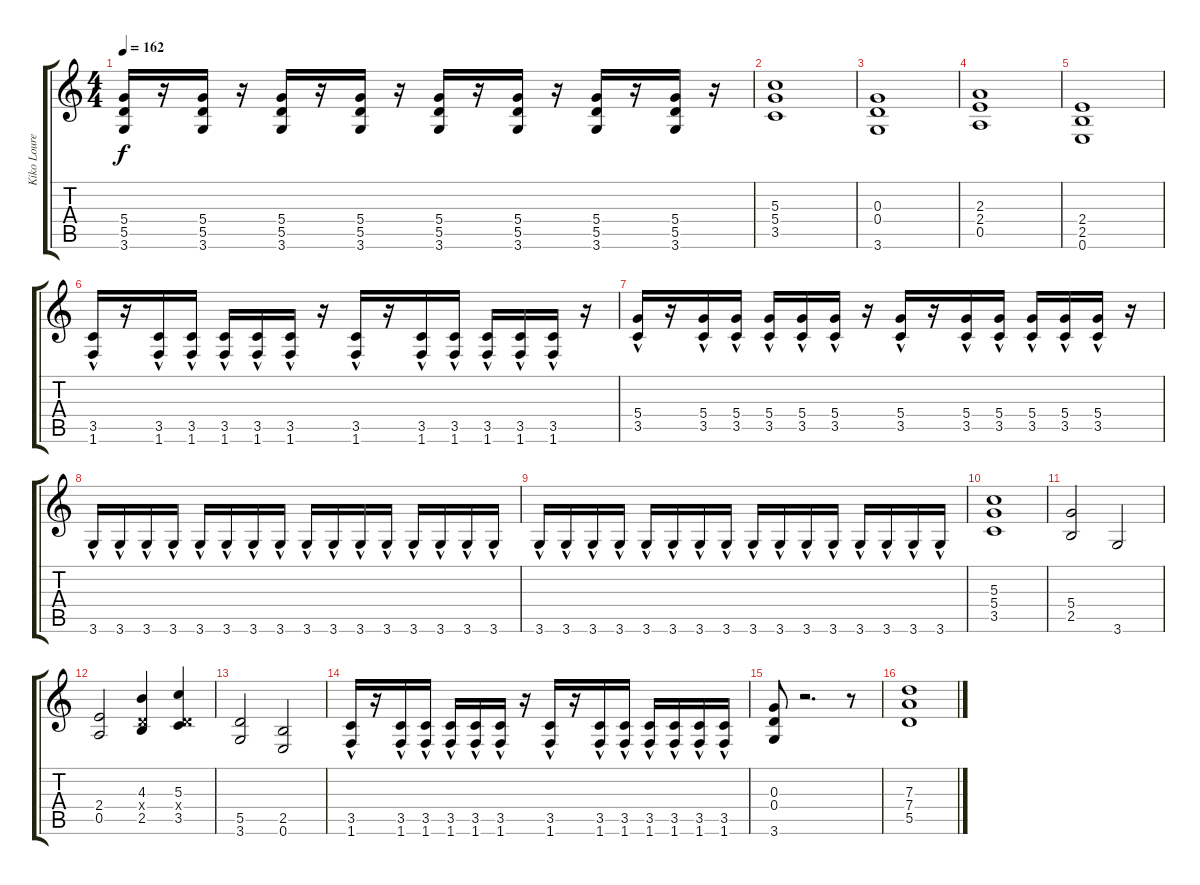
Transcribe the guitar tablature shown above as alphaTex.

\track ("Kiko Loureiro" "Kiko Loure") {instrument overdrivenguitar}
\staff {score tabs}
\tuning (E4 B3 G3 D3 A2 E2) {hide}
\ts (4 4)
\tempo 162
\clef g2
\ks c
(5.4 5.5 3.6).16{dy f} r.16 (5.4 5.5 3.6).16 r.16 (5.4 5.5 3.6).16 r.16 (5.4 5.5 3.6).16 r.16 (5.4 5.5 3.6).16 r.16 (5.4 5.5 3.6).16 r.16 (5.4 5.5 3.6).16 r.16 (5.4 5.5 3.6).16 r.16 |
(5.3 5.4 3.5).1 |
(0.3 0.4 3.6).1 |
(2.3 2.4 0.5).1 |
(2.4 2.5 0.6).1 |
(3.5{hac} 1.6{hac}).16 r.16 (3.5{hac} 1.6{hac}).16 (3.5{hac} 1.6{hac}).16 (3.5{hac} 1.6{hac}).16 (3.5{hac} 1.6{hac}).16 (3.5{hac} 1.6{hac}).16 r.16 (3.5{hac} 1.6{hac}).16 r.16 (3.5{hac} 1.6{hac}).16 (3.5{hac} 1.6{hac}).16 (3.5{hac} 1.6{hac}).16 (3.5{hac} 1.6{hac}).16 (3.5{hac} 1.6{hac}).16 r.16 |
(5.4{hac} 3.5{hac}).16 r.16 (5.4{hac} 3.5{hac}).16 (5.4{hac} 3.5{hac}).16 (5.4{hac} 3.5{hac}).16 (5.4{hac} 3.5{hac}).16 (5.4{hac} 3.5{hac}).16 r.16 (5.4{hac} 3.5{hac}).16 r.16 (5.4{hac} 3.5{hac}).16 (5.4{hac} 3.5{hac}).16 (5.4{hac} 3.5{hac}).16 (5.4{hac} 3.5{hac}).16 (5.4{hac} 3.5{hac}).16 r.16 |
3.6{hac}.16 3.6{hac}.16 3.6{hac}.16 3.6{hac}.16 3.6{hac}.16 3.6{hac}.16 3.6{hac}.16 3.6{hac}.16 3.6{hac}.16 3.6{hac}.16 3.6{hac}.16 3.6{hac}.16 3.6{hac}.16 3.6{hac}.16 3.6{hac}.16 3.6{hac}.16 |
3.6{hac}.16 3.6{hac}.16 3.6{hac}.16 3.6{hac}.16 3.6{hac}.16 3.6{hac}.16 3.6{hac}.16 3.6{hac}.16 3.6{hac}.16 3.6{hac}.16 3.6{hac}.16 3.6{hac}.16 3.6{hac}.16 3.6{hac}.16 3.6{hac}.16 3.6{hac}.16 |
(5.3 5.4 3.5).1 |
(5.4 2.5).2 3.6.2 |
(2.4 0.5).2 (4.3 0.4{x} 2.5).4 (5.3 0.4{x} 3.5).4 |
(5.5 3.6).2 (2.5 0.6).2 |
(3.5{hac} 1.6{hac}).16 r.16 (3.5{hac} 1.6{hac}).16 (3.5{hac} 1.6{hac}).16 (3.5{hac} 1.6{hac}).16 (3.5{hac} 1.6{hac}).16 (3.5{hac} 1.6{hac}).16 r.16 (3.5{hac} 1.6{hac}).16 r.16 (3.5{hac} 1.6{hac}).16 (3.5{hac} 1.6{hac}).16 (3.5{hac} 1.6{hac}).16 (3.5{hac} 1.6{hac}).16 (3.5{hac} 1.6{hac}).16 (3.5{hac} 1.6{hac}).16 |
(0.3 0.4 3.6).8 r.2{d} r.8 |
(7.3 7.4 5.5).1
